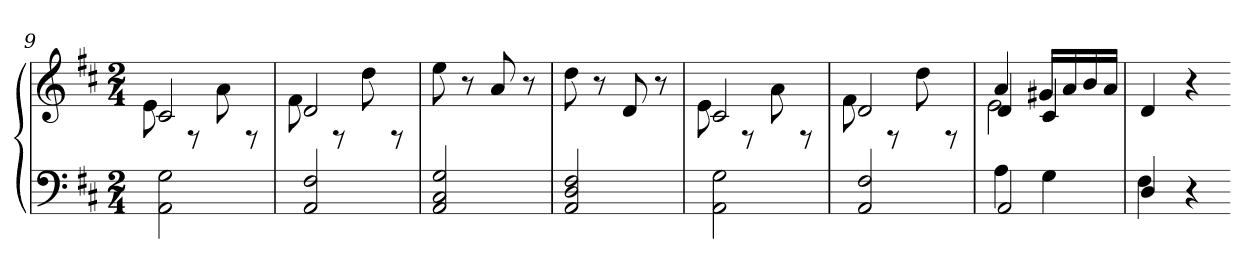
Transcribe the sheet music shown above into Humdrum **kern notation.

**kern	**kern
*part1	*part1
*staff2	*staff1
*clefF4	*clefG2
*k[f#c#]	*k[f#c#]
*D:	*D:
*M2/4	*M2/4
=9	=9
*	*^
2AA 2G	2c#	8e
.	.	8r
.	.	8a
.	.	8r
=10	=10	=10
2AA 2F#	2d	8f#
.	.	8r
.	.	8dd
.	.	8r
*	*v	*v
=11	=11
2AA 2C# 2G	8ee
.	8r
.	8a
.	8r
=12	=12
2AA 2D 2F#	8dd
.	8r
.	8d
.	8r
=13	=13
*	*^
2AA 2G	2c#	8e
.	.	8r
.	.	8a
.	.	8r
=14	=14	=14
2AA 2F#	2d	8f#
.	.	8r
.	.	8dd
.	.	8r
=15	=15	=15
*^	*	*^
2AA	4A	4d	2e	4a
.	4G	4c#	.	16g#XLL
.	.	.	.	16a
.	.	.	.	16b
.	.	.	.	16aJJ
*	*	*v	*v	*v
=16	=16	=16
4D	4F#	4d
4r	4ryy	4r
*v	*v	*
=-	=-
*-	*-
